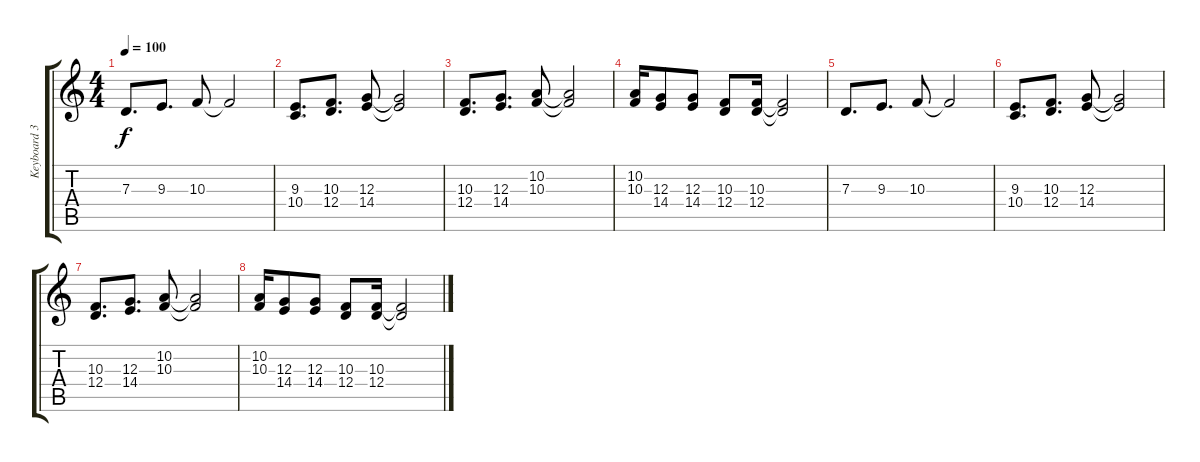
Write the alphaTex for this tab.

\track ("Keyboard 3" "Keyboard 3") {instrument clavinet}
\staff {score tabs}
\tuning (E4 B3 G3 D3 A2 E2) {hide}
\ts (4 4)
\tempo 100
\clef g2
\ks c
7.3.8{d dy f} 9.3.8{d} 10.3.8 10.3{t}.2 |
(9.3 10.4).8{d} (10.3 12.4).8{d} (12.3 14.4).8 (12.3{t} 14.4{t}).2 |
(10.3 12.4).8{d} (12.3 14.4).8{d} (10.2 10.3).8 (10.2{t} 10.3{t}).2 |
(10.2 10.3).16 (12.3 14.4).8 (12.3 14.4).8 (10.3 12.4).8 (10.3 12.4).16 (10.3{t} 12.4{t}).2 |
7.3.8{d} 9.3.8{d} 10.3.8 10.3{t}.2 |
(9.3 10.4).8{d} (10.3 12.4).8{d} (12.3 14.4).8 (12.3{t} 14.4{t}).2 |
(10.3 12.4).8{d} (12.3 14.4).8{d} (10.2 10.3).8 (10.2{t} 10.3{t}).2 |
(10.2 10.3).16 (12.3 14.4).8 (12.3 14.4).8 (10.3 12.4).8 (10.3 12.4).16 (10.3{t} 12.4{t}).2
